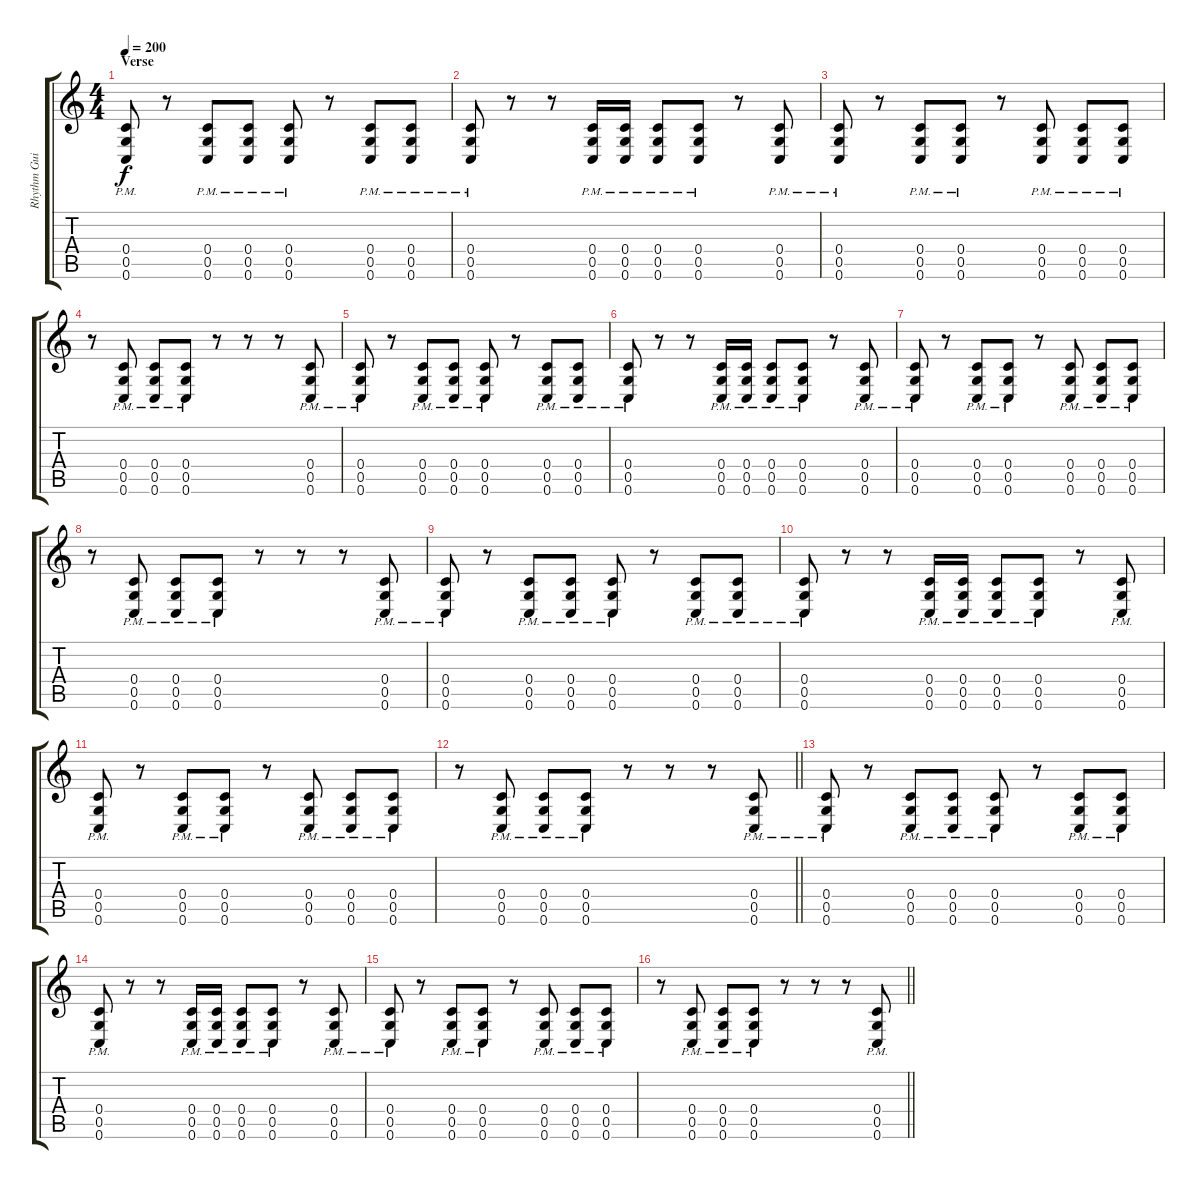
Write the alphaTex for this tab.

\track ("Rhythm Guitar" "Rhythm Gui") {instrument distortionguitar}
\staff {score tabs}
\tuning (D4 A3 F3 C3 G2 C2) {hide}
\ts (4 4)
\section ("" "Verse")
\tempo 200
\clef g2
\ks c
(0.4{pm} 0.5{pm} 0.6{pm}).8{dy f} r.8 (0.4{pm} 0.5{pm} 0.6{pm}).8 (0.4{pm} 0.5{pm} 0.6{pm}).8 (0.4{pm} 0.5{pm} 0.6{pm}).8 r.8 (0.4{pm} 0.5{pm} 0.6{pm}).8 (0.4{pm} 0.5{pm} 0.6{pm}).8 |
(0.4{pm} 0.5{pm} 0.6{pm}).8 r.8 r.8 (0.4{pm} 0.5{pm} 0.6{pm}).16 (0.4{pm} 0.5{pm} 0.6{pm}).16 (0.4{pm} 0.5{pm} 0.6{pm}).8 (0.4{pm} 0.5{pm} 0.6{pm}).8 r.8 (0.4{pm} 0.5{pm} 0.6{pm}).8 |
(0.4{pm} 0.5{pm} 0.6{pm}).8 r.8 (0.4{pm} 0.5{pm} 0.6{pm}).8 (0.4{pm} 0.5{pm} 0.6{pm}).8 r.8 (0.4{pm} 0.5{pm} 0.6{pm}).8 (0.4{pm} 0.5{pm} 0.6{pm}).8 (0.4{pm} 0.5{pm} 0.6{pm}).8 |
r.8 (0.4{pm} 0.5{pm} 0.6{pm}).8 (0.4{pm} 0.5{pm} 0.6{pm}).8 (0.4{pm} 0.5{pm} 0.6{pm}).8 r.8 r.8 r.8 (0.4{pm} 0.5{pm} 0.6{pm}).8 |
(0.4{pm} 0.5{pm} 0.6{pm}).8 r.8 (0.4{pm} 0.5{pm} 0.6{pm}).8 (0.4{pm} 0.5{pm} 0.6{pm}).8 (0.4{pm} 0.5{pm} 0.6{pm}).8 r.8 (0.4{pm} 0.5{pm} 0.6{pm}).8 (0.4{pm} 0.5{pm} 0.6{pm}).8 |
(0.4{pm} 0.5{pm} 0.6{pm}).8 r.8 r.8 (0.4{pm} 0.5{pm} 0.6{pm}).16 (0.4{pm} 0.5{pm} 0.6{pm}).16 (0.4{pm} 0.5{pm} 0.6{pm}).8 (0.4{pm} 0.5{pm} 0.6{pm}).8 r.8 (0.4{pm} 0.5{pm} 0.6{pm}).8 |
(0.4{pm} 0.5{pm} 0.6{pm}).8 r.8 (0.4{pm} 0.5{pm} 0.6{pm}).8 (0.4{pm} 0.5{pm} 0.6{pm}).8 r.8 (0.4{pm} 0.5{pm} 0.6{pm}).8 (0.4{pm} 0.5{pm} 0.6{pm}).8 (0.4{pm} 0.5{pm} 0.6{pm}).8 |
r.8 (0.4{pm} 0.5{pm} 0.6{pm}).8 (0.4{pm} 0.5{pm} 0.6{pm}).8 (0.4{pm} 0.5{pm} 0.6{pm}).8 r.8 r.8 r.8 (0.4{pm} 0.5{pm} 0.6{pm}).8 |
(0.4{pm} 0.5{pm} 0.6{pm}).8 r.8 (0.4{pm} 0.5{pm} 0.6{pm}).8 (0.4{pm} 0.5{pm} 0.6{pm}).8 (0.4{pm} 0.5{pm} 0.6{pm}).8 r.8 (0.4{pm} 0.5{pm} 0.6{pm}).8 (0.4{pm} 0.5{pm} 0.6{pm}).8 |
(0.4{pm} 0.5{pm} 0.6{pm}).8 r.8 r.8 (0.4{pm} 0.5{pm} 0.6{pm}).16 (0.4{pm} 0.5{pm} 0.6{pm}).16 (0.4{pm} 0.5{pm} 0.6{pm}).8 (0.4{pm} 0.5{pm} 0.6{pm}).8 r.8 (0.4{pm} 0.5{pm} 0.6{pm}).8 |
(0.4{pm} 0.5{pm} 0.6{pm}).8 r.8 (0.4{pm} 0.5{pm} 0.6{pm}).8 (0.4{pm} 0.5{pm} 0.6{pm}).8 r.8 (0.4{pm} 0.5{pm} 0.6{pm}).8 (0.4{pm} 0.5{pm} 0.6{pm}).8 (0.4{pm} 0.5{pm} 0.6{pm}).8 |
\barLineRight lightlight
r.8 (0.4{pm} 0.5{pm} 0.6{pm}).8 (0.4{pm} 0.5{pm} 0.6{pm}).8 (0.4{pm} 0.5{pm} 0.6{pm}).8 r.8 r.8 r.8 (0.4{pm} 0.5{pm} 0.6{pm}).8 |
(0.4{pm} 0.5{pm} 0.6{pm}).8 r.8 (0.4{pm} 0.5{pm} 0.6{pm}).8 (0.4{pm} 0.5{pm} 0.6{pm}).8 (0.4{pm} 0.5{pm} 0.6{pm}).8 r.8 (0.4{pm} 0.5{pm} 0.6{pm}).8 (0.4{pm} 0.5{pm} 0.6{pm}).8 |
(0.4{pm} 0.5{pm} 0.6{pm}).8 r.8 r.8 (0.4{pm} 0.5{pm} 0.6{pm}).16 (0.4{pm} 0.5{pm} 0.6{pm}).16 (0.4{pm} 0.5{pm} 0.6{pm}).8 (0.4{pm} 0.5{pm} 0.6{pm}).8 r.8 (0.4{pm} 0.5{pm} 0.6{pm}).8 |
(0.4{pm} 0.5{pm} 0.6{pm}).8 r.8 (0.4{pm} 0.5{pm} 0.6{pm}).8 (0.4{pm} 0.5{pm} 0.6{pm}).8 r.8 (0.4{pm} 0.5{pm} 0.6{pm}).8 (0.4{pm} 0.5{pm} 0.6{pm}).8 (0.4{pm} 0.5{pm} 0.6{pm}).8 |
\barLineRight lightlight
r.8 (0.4{pm} 0.5{pm} 0.6{pm}).8 (0.4{pm} 0.5{pm} 0.6{pm}).8 (0.4{pm} 0.5{pm} 0.6{pm}).8 r.8 r.8 r.8 (0.4{pm} 0.5{pm} 0.6{pm}).8
